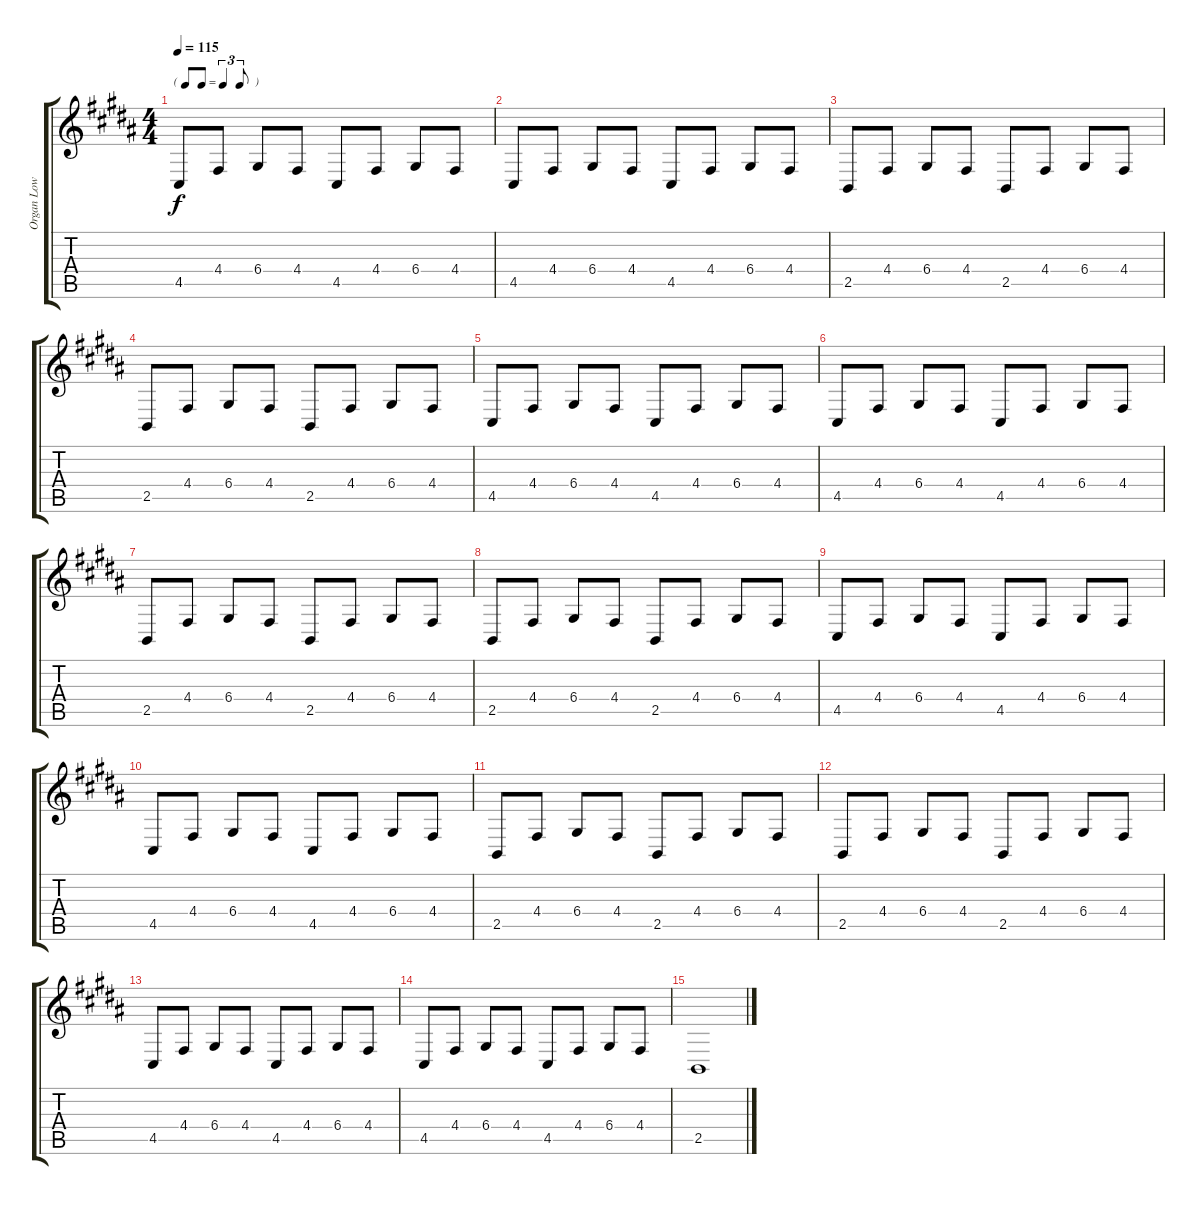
\track ("Organ Low" "Organ Low") {instrument drawbarorgan}
\staff {score tabs}
\tuning (E4 B3 G3 D3 A2 E2) {hide}
\ts (4 4)
\tf triplet8th
\tempo 115
\clef g2
\ks b
4.5.8{dy f} 4.4.8 6.4.8 4.4.8 4.5.8 4.4.8 6.4.8 4.4.8 |
4.5.8 4.4.8 6.4.8 4.4.8 4.5.8 4.4.8 6.4.8 4.4.8 |
2.5.8 4.4.8 6.4.8 4.4.8 2.5.8 4.4.8 6.4.8 4.4.8 |
2.5.8 4.4.8 6.4.8 4.4.8 2.5.8 4.4.8 6.4.8 4.4.8 |
4.5.8 4.4.8 6.4.8 4.4.8 4.5.8 4.4.8 6.4.8 4.4.8 |
4.5.8 4.4.8 6.4.8 4.4.8 4.5.8 4.4.8 6.4.8 4.4.8 |
2.5.8 4.4.8 6.4.8 4.4.8 2.5.8 4.4.8 6.4.8 4.4.8 |
2.5.8 4.4.8 6.4.8 4.4.8 2.5.8 4.4.8 6.4.8 4.4.8 |
4.5.8 4.4.8 6.4.8 4.4.8 4.5.8 4.4.8 6.4.8 4.4.8 |
4.5.8 4.4.8 6.4.8 4.4.8 4.5.8 4.4.8 6.4.8 4.4.8 |
2.5.8 4.4.8 6.4.8 4.4.8 2.5.8 4.4.8 6.4.8 4.4.8 |
2.5.8 4.4.8 6.4.8 4.4.8 2.5.8 4.4.8 6.4.8 4.4.8 |
4.5.8 4.4.8 6.4.8 4.4.8 4.5.8 4.4.8 6.4.8 4.4.8 |
4.5.8 4.4.8 6.4.8 4.4.8 4.5.8 4.4.8 6.4.8 4.4.8 |
2.5.1
